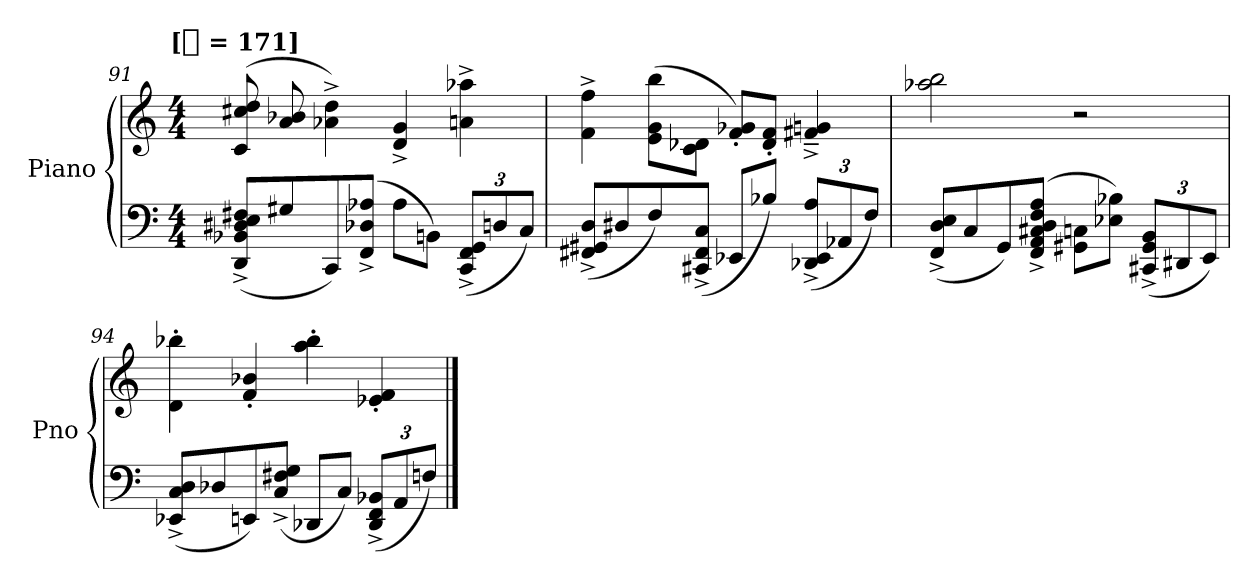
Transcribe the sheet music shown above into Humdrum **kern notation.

**kern	**kern
*part1	*part1
*staff2	*staff1
*I"Piano	*
*I'Pno	*
*clefF4	*clefG2
*k[]	*k[]
*C:	*C:
!!LO:TX:omd:t=[[quarter] = 171]
*M4/4	*M4/4
*MM171	*MM171
=91	=91
(8DD^ 8BB-X^ 8D#X^ 8E^ 8F#X^L	(8c 8cc#X 8dd
8G#X	8a 8b-X
8CC)	4a-X^ 4dd^)
(8FF^ 8D-X^ 8A-X^J	.
8A-L	4d^ 4g^
8BBnJ)	.
(12CC^ 12FF^ 12GG^L	4an^ 4aa-X^
12Dn	.
12CJ)	.
=92	=92
(8FF#X^ 8GG#X^ 8D^L	4f^ 4ff^
8D#X	.
8F)	(8e 8g 8bbL
(8CC#X^ 8FF#^ 8C^J	8c 8d-XJ
8EE-XL	8f' 8g-X'L)
8B-XJ)	8d-' 8f'J
(12DD-X^ 12EE-^ 12A^L	4f#X~^ 4gn~^
12AA-X	.
12FJ)	.
=93	=93
(8FF^ 8D^ 8E^L	2aa-X 2bb
8C	.
8GG)	.
(8FF^ 8AA^ 8C#X^ 8D^ 8F^ 8A^J	.
8GG#X 8CnL	2r
8E-X 8B-XJ)	.
(12CC#X^ 12GG#^ 12BB^L	.
12DD#X	.
12EEJ)	.
=94	=94
(8EE-X^ 8C^ 8D^L	4d' 4bb-X'
8D-X	.
8EEn)	4f' 4b-X'
(8C^ 8F#X^ 8G^J	.
8DD-XL	4aa' 4bb-'
8CJ)	.
(12DD-^ 12FF^ 12BB-X^L	4e-X' 4f'
12AA	.
12FnJ)	.
==	==
*-	*-
